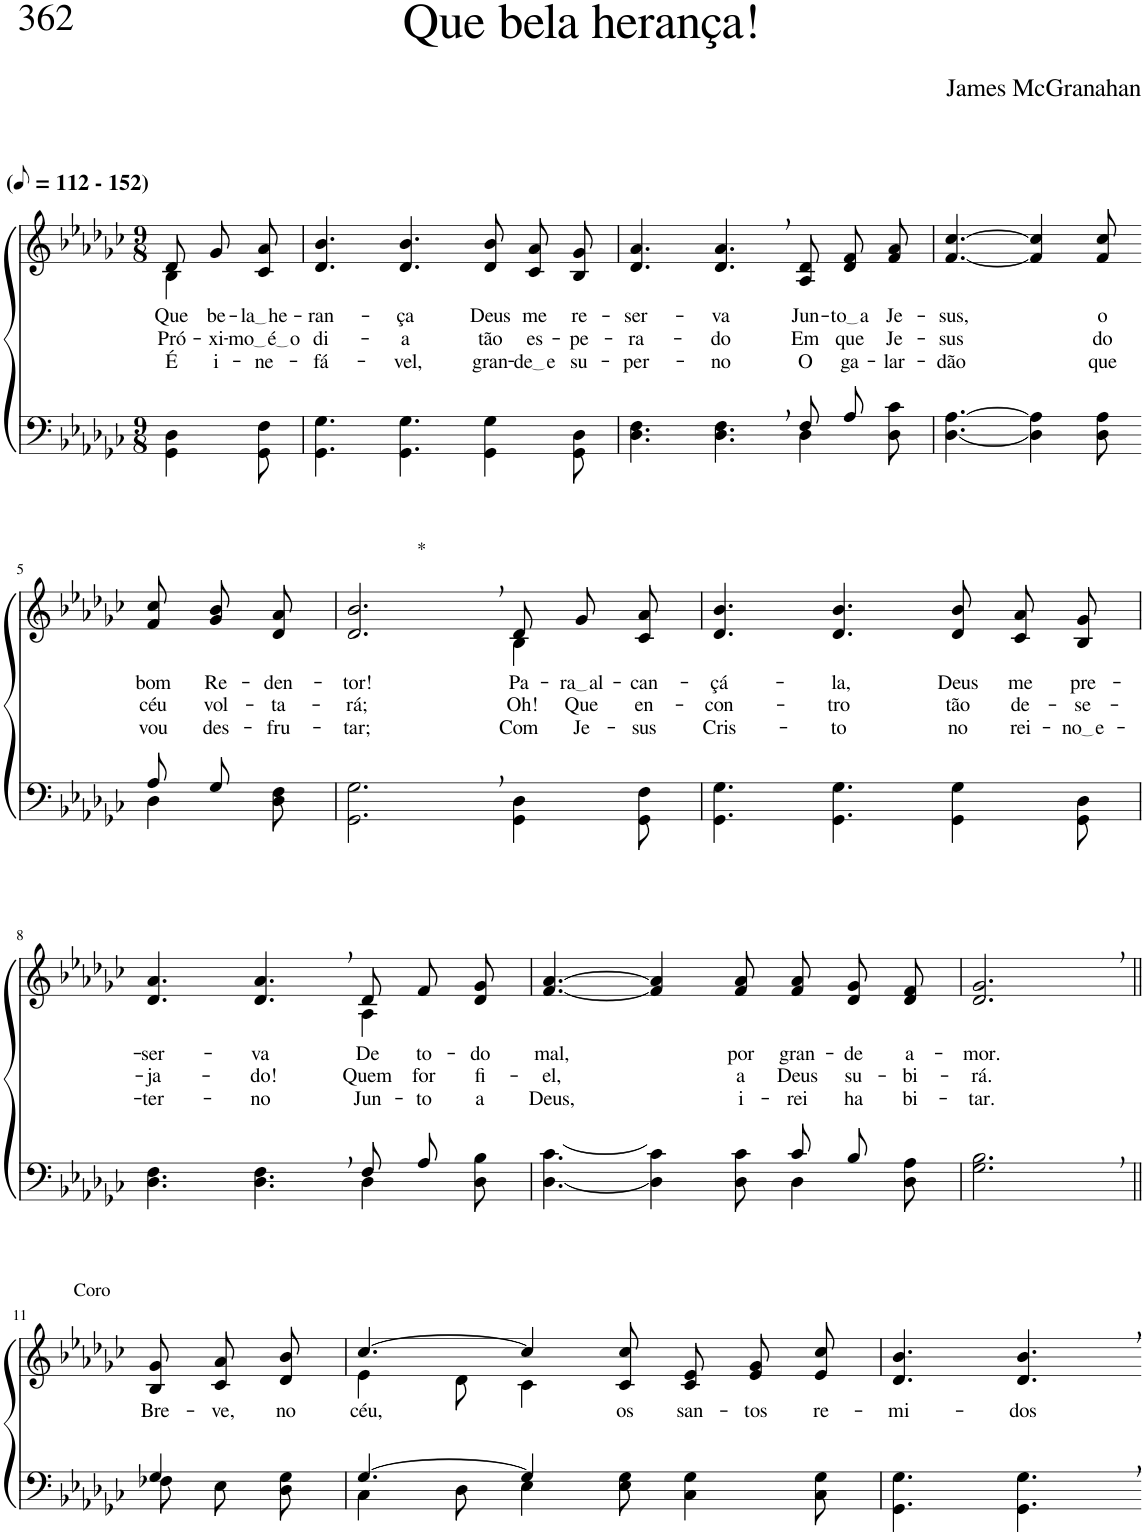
**kern	**kern	**text	**text	**text
*part2	*part1	*part1	*part1	*part1
*staff2	*staff1	*staff1	*staff1	*staff1
*I"Parte III e IV	*I"Parte I e II	*	*	*
*clefF4	*clefG2	*	*	*
*Trd-1c-2	*Trd-1c-2	*	*	*
*k[b-e-a-d-g-c-]	*k[b-e-a-d-g-c-]	*	*	*
*M9/8	*M9/8	*	*	*
*MM56	*MM56	*	*	*
=1	=1	=1	=1	=1
*	*^	*	*	*
!	!LO:TX:a:B:t=(	!	!	!	!
!	!LO:TX:a:B:t=- 152)	!	!	!	!
!	!	!	!LO:LY:b	!LO:LY:b	!LO:LY:b
4GG-\ 4D-\	8d-/L	4B-\	Que	Pró-	É
!	!	!	!LO:LY:b	!LO:LY:b	!LO:LY:b
.	8g-/	.	be-	-xi-	i-
!	!	!	!LO:LY:b	!LO:LY:b	!LO:LY:b
8GG-\ 8F\	8c-/ 8a-/J	8ryy	la he	mo é o	-ne-
=2	=2	=2	=2	=2	=2
!	!	!	!LO:LY:b	!LO:LY:b	!LO:LY:b
*	*v	*v	*	*	*
4.GG-\ 4.G-\	4.d-/ 4.b-/	-ran-	di-	-fá-
!	!	!LO:LY:b	!LO:LY:b	!LO:LY:b
4.GG-\ 4.G-\	4.d-/ 4.b-/	-ça	-a	-vel,
!	!	!LO:LY:b	!LO:LY:b	!LO:LY:b
4GG-\ 4G-\	8d-/ 8b-/L	Deus	tão	gran-
!	!	!LO:LY:b	!LO:LY:b	!LO:LY:b
.	8c-/ 8a-/	me	es-	de e
!	!	!LO:LY:b	!LO:LY:b	!LO:LY:b
8GG-\ 8D-\	8B-/ 8g-/J	re-	-pe-	su-
=3	=3	=3	=3	=3
*^	*	*	*	*
!	!	!	!LO:LY:b	!LO:LY:b	!LO:LY:b
2.ryy	4.D-\ 4.F\	4.d-/ 4.a-/	-ser-	-ra-	-per-
!	!	!	!LO:LY:b	!LO:LY:b	!LO:LY:b
.	4.D-\ 4.F\	4.d-/, 4.a-/,	-va	-do	-no
!	!	!	!LO:LY:b	!LO:LY:b	!LO:LY:b
8F/L	4D-\	8A-/ 8d-/L	Jun-	Em	O
!	!	!	!LO:LY:b	!LO:LY:b	!LO:LY:b
8A-/J	.	8d-/ 8f/	to a	que	ga-
!	!	!	!LO:LY:b	!LO:LY:b	!LO:LY:b
8ryy	8D-\ 8c-\	8f/ 8a-/J	Je-	Je-	-lar-
=4	=4	=4	=4	=4	=4
!	!	!	!LO:LY:b	!LO:LY:b	!LO:LY:b
*v	*v	*	*	*	*
[4.D-\ [4.A-\	[4.f/ [4.cc-/	-sus,	-sus	-dão
4D-\] 4A-\]	4f/] 4cc-/]	.	.	.
!	!	!LO:LY:b	!LO:LY:b	!LO:LY:b
8D-\ 8A-\	8f/ 8cc-/	o	do	que
!!LO:LB:g=z
=5-	=5-	=5-	=5-	=5-
*^	*	*	*	*
!	!	!	!LO:LY:b	!LO:LY:b	!LO:LY:b
8A-/L	4D-\	8f/ 8cc-/L	bom	céu	vou
!	!	!	!LO:LY:b	!LO:LY:b	!LO:LY:b
8G-/J	.	8g-/ 8b-/	Re-	vol-	des-
!	!	!	!LO:LY:b	!LO:LY:b	!LO:LY:b
8ryy	8D-\ 8F\	8d-/ 8a-/J	-den-	-ta-	-fru-
=6	=6	=6	=6	=6	=6
!	!	!LO:TX:a:t=*	!	!	!
!	!	!	!LO:LY:b	!LO:LY:b	!LO:LY:b
*v	*v	*^	*	*	*
2.GG-\, 2.G-\,	2.d-/, 2.b-/,	2.ryy	-tor!	-rá;	-tar;
!	!	!	!LO:LY:b	!LO:LY:b	!LO:LY:b
4GG-\ 4D-\	8d-/L	4B-\	Pa-	-Oh!	-Com
!	!	!	!LO:LY:b	!LO:LY:b	!LO:LY:b
.	8g-/	.	ra al	Que	Je-
!	!	!	!LO:LY:b	!LO:LY:b	!LO:LY:b
8GG-\ 8F\	8c-/ 8a-/J	8ryy	-can-	en-	-sus
=7	=7	=7	=7	=7	=7
!	!	!	!LO:LY:b	!LO:LY:b	!LO:LY:b
*	*v	*v	*	*	*
4.GG-\ 4.G-\	4.d-/ 4.b-/	-çá-	-con-	Cris-
!	!	!LO:LY:b	!LO:LY:b	!LO:LY:b
4.GG-\ 4.G-\	4.d-/ 4.b-/	-la,	-tro	-to
!	!	!LO:LY:b	!LO:LY:b	!LO:LY:b
4GG-\ 4G-\	8d-/ 8b-/L	Deus	tão	no
!	!	!LO:LY:b	!LO:LY:b	!LO:LY:b
.	8c-/ 8a-/	me	de-	rei-
!	!	!LO:LY:b	!LO:LY:b	!LO:LY:b
8GG-\ 8D-\	8B-/ 8g-/J	pre-	-se-	no e
!!LO:LB:g=z
=8	=8	=8	=8	=8
*^	*	*	*	*
!	!	!	!LO:LY:b	!LO:LY:b	!LO:LY:b
*	*	*^	*	*	*
2.ryy	4.D-\ 4.F\	4.d-/ 4.a-/	2.ryy	-ser-	-ja-	-ter-
!	!	!	!	!LO:LY:b	!LO:LY:b	!LO:LY:b
.	4.D-\ 4.F\	4.d-/, 4.a-/,	.	-va	-do!	-no
!	!	!	!	!LO:LY:b	!LO:LY:b	!LO:LY:b
8F/L	4D-\	8d-/L	4A-\	De	Quem	Jun-
!	!	!	!	!LO:LY:b	!LO:LY:b	!LO:LY:b
8A-/J	.	8f/	.	to-	for	-to
!	!	!	!	!LO:LY:b	!LO:LY:b	!LO:LY:b
8ryy	8D-\ 8B-\	8d-/ 8g-/J	8ryy	-do	fi-	a
=9	=9	=9	=9	=9	=9	=9
!	!	!	!	!LO:LY:b	!LO:LY:b	!LO:LY:b
*	*	*v	*v	*	*	*
2.ryy	[4.D-\ [4.c-\	[4.f/ [4.a-/	mal,	-el,	Deus,
.	4D-\] 4c-\]	4f/] 4a-/]	.	.	.
!	!	!	!LO:LY:b	!LO:LY:b	!LO:LY:b
.	8D-\ 8c-\	8f/ 8a-/	por	a	i-
!	!	!	!LO:LY:b	!LO:LY:b	!LO:LY:b
8c-/L	4D-\	8f/ 8a-/L	gran-	Deus	-rei
!	!	!	!LO:LY:b	!LO:LY:b	!LO:LY:b
8B-/J	.	8d-/ 8g-/	-de	su-	ha
!	!	!	!LO:LY:b	!LO:LY:b	!LO:LY:b
8ryy	8D-\ 8A-\	8d-/ 8f/J	a-	-bi-	bi-
=10	=10	=10	=10	=10	=10
!	!	!	!LO:LY:b	!LO:LY:b	!LO:LY:b
*v	*v	*	*	*	*
2.G-\, 2.B-\,	2.d-/, 2.g-/,	-mor.	-rá.	-tar.
!!LO:LB:g=z
=11||	=11||	=11||	=11||	=11||
*^	*	*	*	*
!	!	!LO:TX:a:t=Coro	!	!	!
!	!	!	!LO:LY:b	!	!
4G-/	8F-X\L	8B-/ 8g-/L	Bre-	.	.
!	!	!	!LO:LY:b	!	!
.	8E-\	8c-/ 8a-/	-ve,	.	.
!	!	!	!LO:LY:b	!	!
8ryy	8D-\ 8G-\J	8d-/ 8b-/J	no	.	.
=12	=12	=12	=12	=12	=12
*	*	*^	*	*	*
!	!	!	!	!LO:LY:b	!	!
[4.G-/	4C-\	[4.cc-/	4e-\	céu,	.	.
.	8D-\	.	8d-\	.	.	.
4G-/]	4E-\	4cc-/]	4c-\	.	.	.
!	!	!	!	!LO:LY:b	!	!
2ryy	8E-\ 8G-\	8c-/ 8cc-/	2ryy	os	.	.
!	!	!	!	!LO:LY:b	!	!
.	4C-\ 4G-\	8c-/ 8e-/L	.	san-	.	.
!	!	!	!	!LO:LY:b	!	!
.	.	8e-/ 8g-/	.	-tos	.	.
!	!	!	!	!LO:LY:b	!	!
.	8C-\ 8G-\	8e-/ 8cc-/J	.	re-	.	.
*	*	*v	*v	*	*	*
=13	=13	=13	=13	=13	=13
!	!	!	!LO:LY:b	!	!
*v	*v	*	*	*	*
4.GG-\ 4.G-\	4.d-/ 4.b-/	-mi-	.	.
!	!	!LO:LY:b	!	!
4.GG-\, 4.G-\,	4.d-/, 4.b-/,	-dos	.	.
=-	=-	=-	=-	=-
*-	*-	*-	*-	*-
